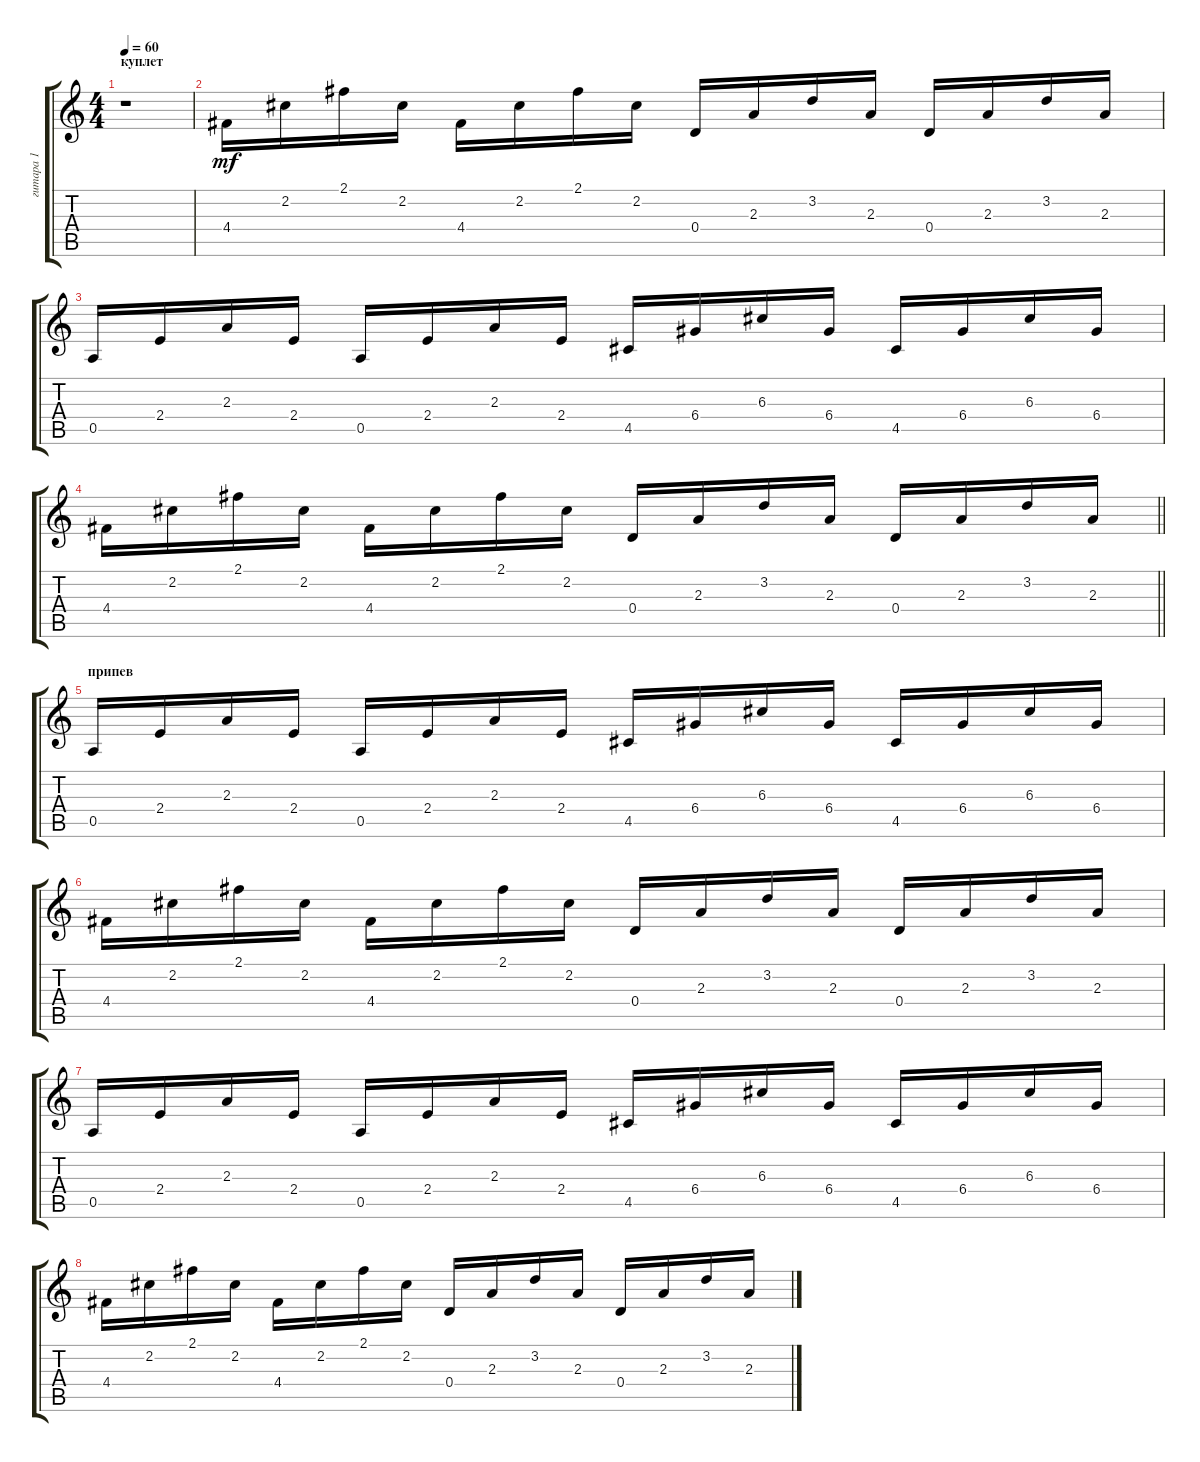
\track ("гитара 1" "гитара 1") {instrument electricguitarclean}
\staff {score tabs}
\tuning (E4 B3 G3 D3 A2 E2) {hide}
\ts (4 4)
\section ("" "куплет")
\tempo 60
\clef g2
\ks c
r.1{dy mf} |
4.4.16 2.2.16 2.1.16 2.2.16 4.4.16 2.2.16 2.1.16 2.2.16 0.4.16 2.3.16 3.2.16 2.3.16 0.4.16 2.3.16 3.2.16 2.3.16 |
0.5.16 2.4.16 2.3.16 2.4.16 0.5.16 2.4.16 2.3.16 2.4.16 4.5.16 6.4.16 6.3.16 6.4.16 4.5.16 6.4.16 6.3.16 6.4.16 |
\barLineRight lightlight
4.4.16 2.2.16 2.1.16 2.2.16 4.4.16 2.2.16 2.1.16 2.2.16 0.4.16 2.3.16 3.2.16 2.3.16 0.4.16 2.3.16 3.2.16 2.3.16 |
\section ("" "припев")
0.5.16 2.4.16 2.3.16 2.4.16 0.5.16 2.4.16 2.3.16 2.4.16 4.5.16 6.4.16 6.3.16 6.4.16 4.5.16 6.4.16 6.3.16 6.4.16 |
4.4.16 2.2.16 2.1.16 2.2.16 4.4.16 2.2.16 2.1.16 2.2.16 0.4.16 2.3.16 3.2.16 2.3.16 0.4.16 2.3.16 3.2.16 2.3.16 |
0.5.16 2.4.16 2.3.16 2.4.16 0.5.16 2.4.16 2.3.16 2.4.16 4.5.16 6.4.16 6.3.16 6.4.16 4.5.16 6.4.16 6.3.16 6.4.16 |
4.4.16 2.2.16 2.1.16 2.2.16 4.4.16 2.2.16 2.1.16 2.2.16 0.4.16 2.3.16 3.2.16 2.3.16 0.4.16 2.3.16 3.2.16 2.3.16
